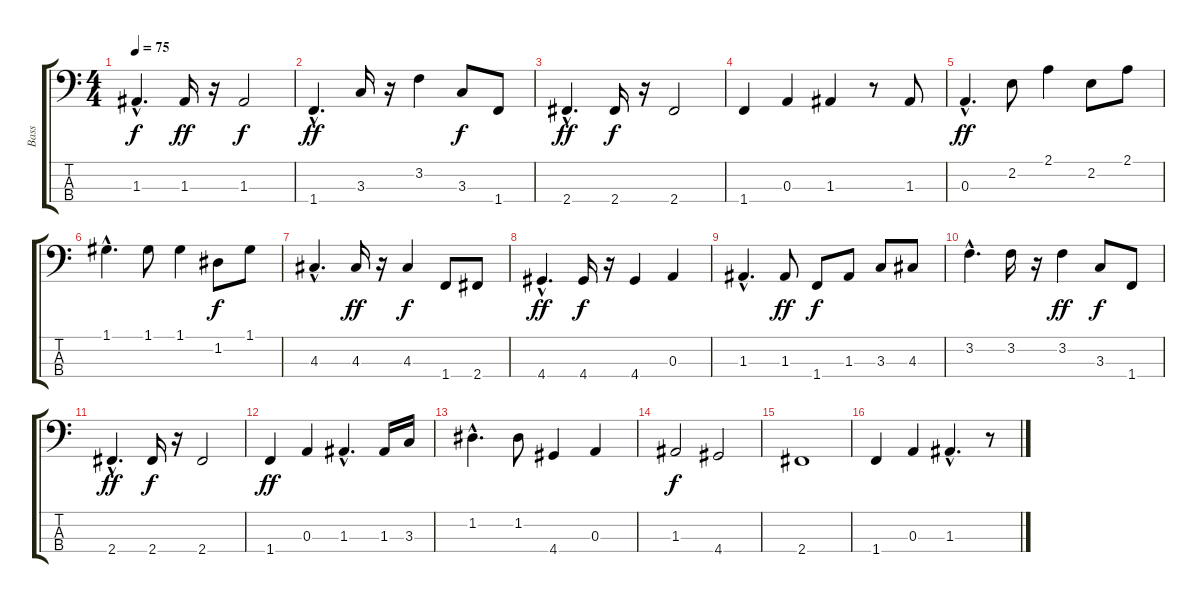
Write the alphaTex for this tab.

\track ("Bass" "Bass") {instrument electricbassfinger}
\staff {score tabs}
\tuning (G2 D2 A1 E1) {hide}
\ts (4 4)
\tempo 75
\clef f4
\ks c
1.3{hac}.4{d dy f} 1.3.16{dy ff} r.16 1.3.2{dy f} |
1.4{hac}.4{d dy ff} 3.3.16 r.16 3.2.4 3.3.8{dy f} 1.4.8 |
2.4{hac}.4{d dy ff} 2.4.16{dy f} r.16 2.4.2 |
1.4.4 0.3.4 1.3.4 r.8 1.3.8 |
0.3{hac}.4{d dy ff} 2.2.8 2.1.4 2.2.8 2.1.8 |
1.1{hac}.4{d} 1.1.8 1.1.4 1.2.8{dy f} 1.1.8 |
4.3{hac}.4{d} 4.3.16{dy ff} r.16 4.3.4{dy f} 1.4.8 2.4.8 |
4.4{hac}.4{d dy ff} 4.4.16{dy f} r.16 4.4.4 0.3.4 |
1.3{hac}.4{d} 1.3.8{dy ff} 1.4.8{dy f} 1.3.8 3.3.8 4.3.8 |
3.2{hac}.4{d} 3.2.16 r.16 3.2.4{dy ff} 3.3.8{dy f} 1.4.8 |
2.4{hac}.4{d dy ff} 2.4.16{dy f} r.16 2.4.2 |
1.4.4{dy ff} 0.3.4 1.3{hac}.4{d} 1.3.16 3.3.16 |
1.2{hac}.4{d} 1.2.8 4.4.4 0.3.4 |
1.3.2{dy f} 4.4.2 |
2.4.1 |
1.4.4 0.3.4 1.3{hac}.4{d} r.8
